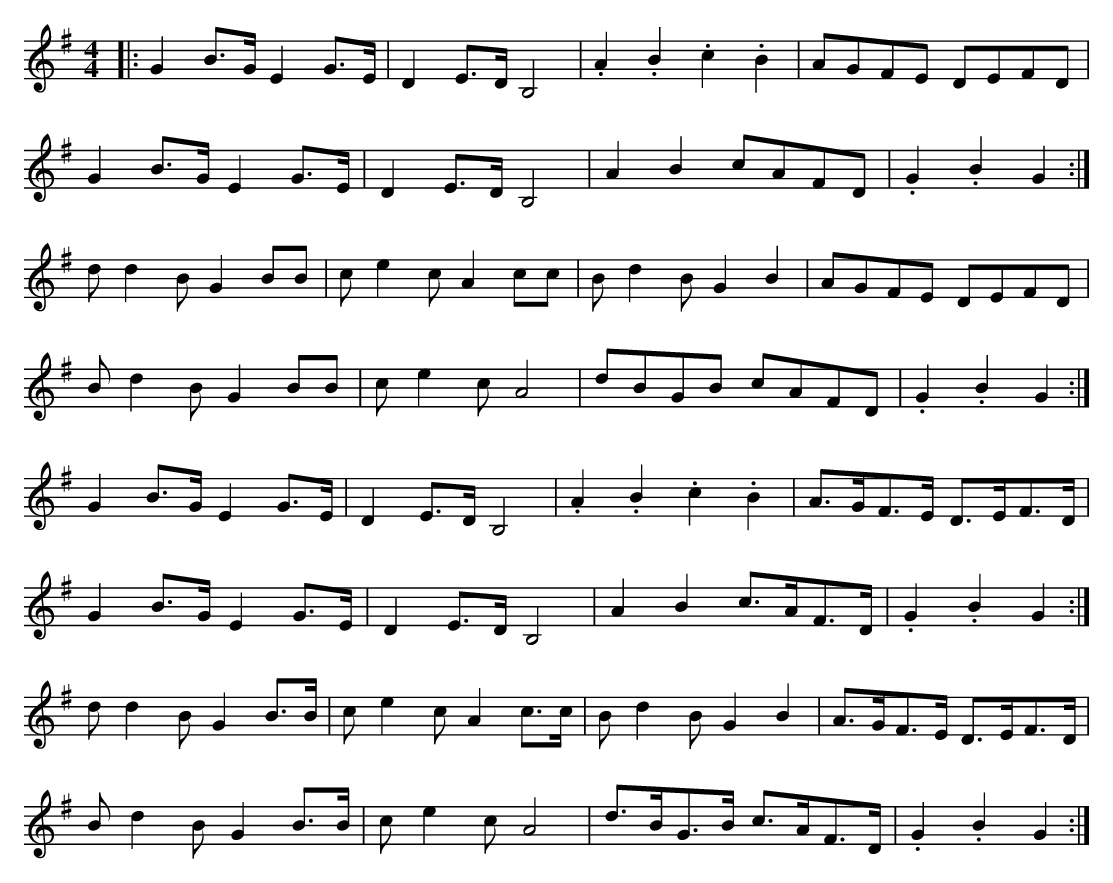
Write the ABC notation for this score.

X:1
M:4/4
K:G
|:G2 B>G E2 G>E|D2 E>D B,4|.A2 .B2 .c2 .B2|AGFE DEFD|
G2 B>G E2 G>E|D2 E>D B,4|A2 B2 cAFD|.G2 .B2 G2:|
d d2 B G2 BB|c e2 c A2 cc|B d2 B G2 B2|AGFE DEFD|
B d2 B G2 BB|c e2 c A4|dBGB cAFD|.G2 .B2 G2:|
G2 B>G E2 G>E|D2 E>D B,4|.A2 .B2 .c2 .B2|A>GF>E D>EF>D|
G2 B>G E2 G>E|D2 E>D B,4|A2 B2 c>AF>D|.G2 .B2 G2:|
d d2 B G2 B>B|c e2 c A2 c>c|B d2 B G2 B2|A>GF>E D>EF>D|
B d2 B G2 B>B|c e2 c A4|d>BG>B c>AF>D|.G2 .B2 G2:|
